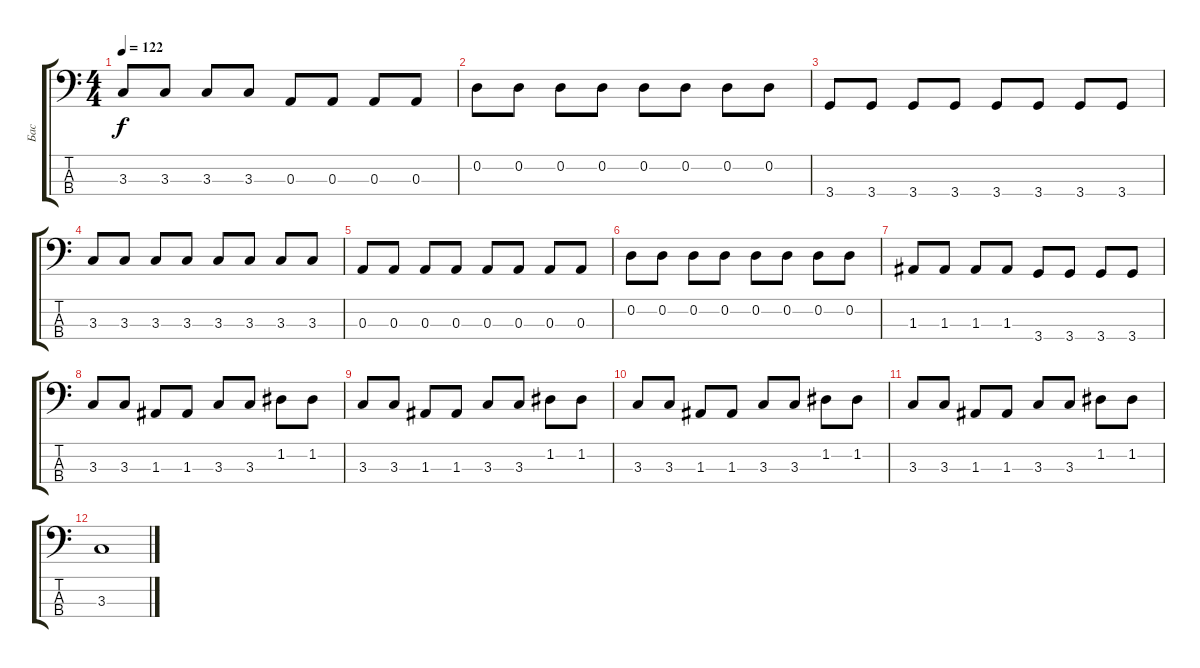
\track ("Бас" "Бас") {instrument acousticbass}
\staff {score tabs}
\tuning (G2 D2 A1 E1) {hide}
\ts (4 4)
\tempo 122
\clef f4
\ks c
3.3.8{dy f} 3.3.8 3.3.8 3.3.8 0.3.8 0.3.8 0.3.8 0.3.8 |
0.2.8 0.2.8 0.2.8 0.2.8 0.2.8 0.2.8 0.2.8 0.2.8 |
3.4.8 3.4.8 3.4.8 3.4.8 3.4.8 3.4.8 3.4.8 3.4.8 |
3.3.8 3.3.8 3.3.8 3.3.8 3.3.8 3.3.8 3.3.8 3.3.8 |
0.3.8 0.3.8 0.3.8 0.3.8 0.3.8 0.3.8 0.3.8 0.3.8 |
0.2.8 0.2.8 0.2.8 0.2.8 0.2.8 0.2.8 0.2.8 0.2.8 |
1.3.8 1.3.8 1.3.8 1.3.8 3.4.8 3.4.8 3.4.8 3.4.8 |
3.3.8 3.3.8 1.3.8 1.3.8 3.3.8 3.3.8 1.2.8 1.2.8 |
3.3.8 3.3.8 1.3.8 1.3.8 3.3.8 3.3.8 1.2.8 1.2.8 |
3.3.8 3.3.8 1.3.8 1.3.8 3.3.8 3.3.8 1.2.8 1.2.8 |
3.3.8 3.3.8 1.3.8 1.3.8 3.3.8 3.3.8 1.2.8 1.2.8 |
3.3.1
